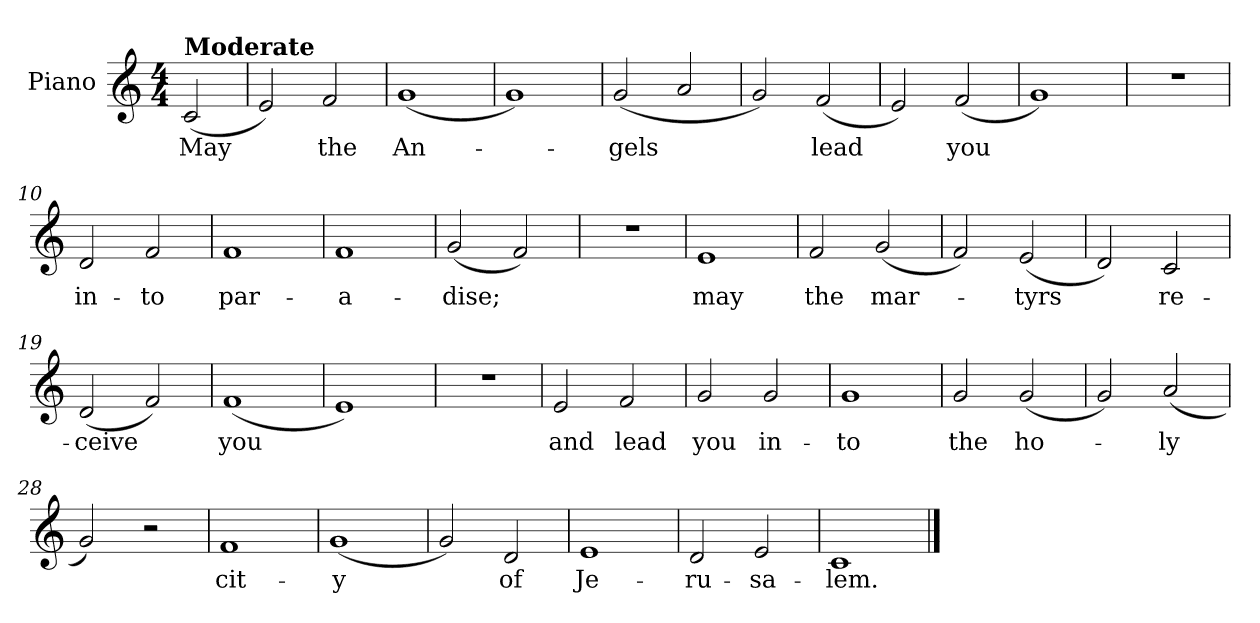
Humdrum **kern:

**kern	**text
*part1	*part1
*staff1	*staff1
*I"Piano	*
*I'Pno.	*
*clefG2	*
*k[]	*
*M4/4	*
*MM120	*
=1	=1
!LO:TX:a:B:t=Moderate	!
(>2c/	May
=2	=2
2e/)	.
2f/	the
=3	=3
(>1g	An-
=4	=4
1g)	.
=5	=5
(>2g/	-gels
2a/	.
=6	=6
2g/)	.
(<2f/	lead
=7	=7
2e/)	.
(>2f/	you
=8	=8
1g)	.
=9	=9
1r	.
=10	=10
2d/	in-
2f/	-to
=11	=11
1f	par-
!!LO:LB:g=z
=12	=12
1f	-a-
=13	=13
(<2g/	-dise;
2f/)	.
=14	=14
1r	.
=15	=15
1e	may
=16	=16
2f/	the
(<2g/	mar-
=17	=17
2f/)	.
(<2e/	-tyrs
=18	=18
2d/)	.
2c/	re-
=19	=19
(>2d/	-ceive
2f/)	.
=20	=20
(<1f	you
=21	=21
1e)	.
=22	=22
1r	.
!!LO:LB:g=z
=23	=23
2e/	and
2f/	lead
=24	=24
2g/	you
2g/	in-
=25	=25
1g	-to
=26	=26
2g/	the
(<2g/	ho-
=27	=27
2g/)	.
(>2a/	-ly
=28	=28
2g/)	.
2r	.
=29	=29
1f	cit-
=30	=30
(<1g	-y
=31	=31
2g/)	.
2d/	of
=32	=32
1e	Je-
=33	=33
2d/	-ru-
2e/	-sa-
!!LO:LB:g=z
=34	=34
1c	-lem.
==	==
*-	*-
